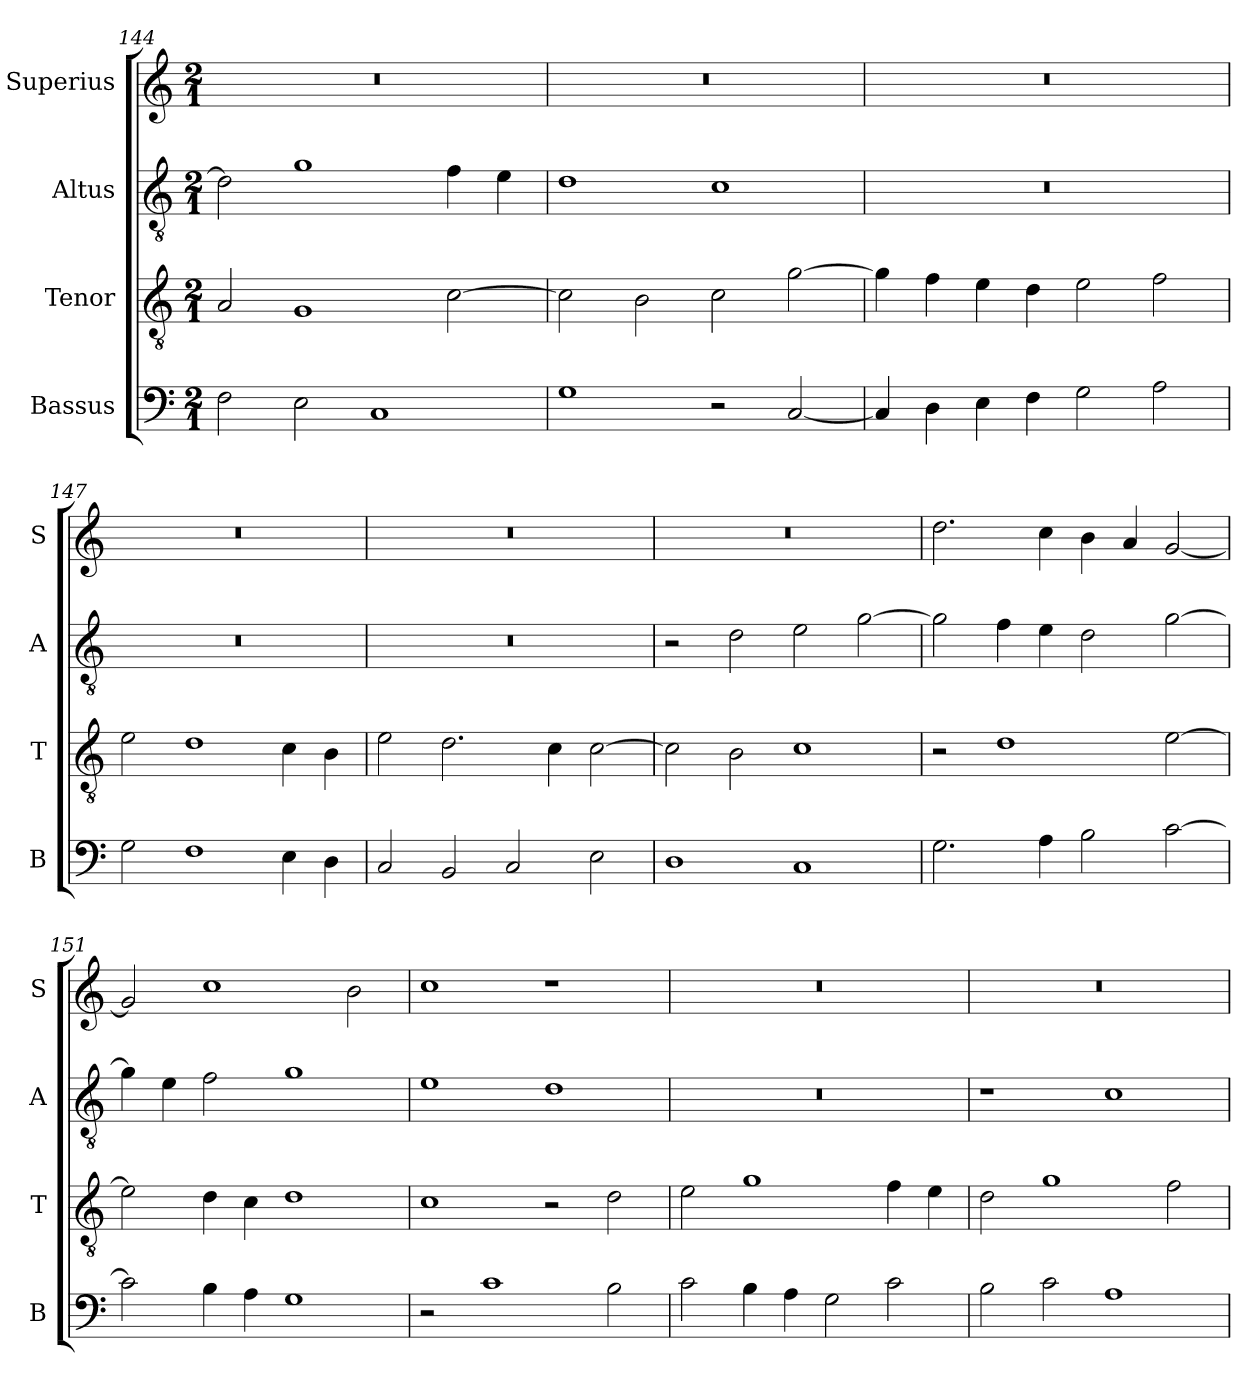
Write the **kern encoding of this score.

**kern	**kern	**kern	**kern
*part4	*part3	*part2	*part1
*staff4	*staff3	*staff2	*staff1
*I"Bassus	*I"Tenor	*I"Altus	*I"Superius
*I'B	*I'T	*I'A	*I'S
*clefF4	*clefGv2	*clefGv2	*clefG2
*k[]	*k[]	*k[]	*k[]
*M2/1	*M2/1	*M2/1	*M2/1
=144	=144	=144	=144
2F	2A	2d]	0r
2E	1G	1g	.
1C	.	.	.
.	[2c	4f	.
.	.	4e	.
=145	=145	=145	=145
1G	2c]	1d	0r
.	2B	.	.
2r	2c	1c	.
[2C	[2g	.	.
=146	=146	=146	=146
4C]	4g]	0r	0r
4D	4f	.	.
4E	4e	.	.
4F	4d	.	.
2G	2e	.	.
2A	2f	.	.
=147	=147	=147	=147
2G	2e	0r	0r
1F	1d	.	.
4E	4c	.	.
4D	4B	.	.
=148	=148	=148	=148
2C	2e	0r	0r
2BB	2.d	.	.
2C	.	.	.
.	4c	.	.
2E	[2c	.	.
=149	=149	=149	=149
1D	2c]	2r	0r
.	2B	2d	.
1C	1c	2e	.
.	.	[2g	.
=150	=150	=150	=150
2.G	2r	2g]	2.dd
.	1d	4f	.
4A	.	4e	4cc
2B	.	2d	4b
.	.	.	4a
[2c	[2e	[2g	[2g
=151	=151	=151	=151
2c]	2e]	4g]	2g]
.	.	4e	.
4B	4d	2f	1cc
4A	4c	.	.
1G	1d	1g	.
.	.	.	2b
=152	=152	=152	=152
2r	1c	1e	1cc
1c	.	.	.
.	2r	1d	1r
2B	2d	.	.
=153	=153	=153	=153
2c	2e	0r	0r
4B	1g	.	.
4A	.	.	.
2G	.	.	.
2c	4f	.	.
.	4e	.	.
=154	=154	=154	=154
2B	2d	1r	0r
2c	1g	.	.
1A	.	1c	.
.	2f	.	.
=	=	=	=
*-	*-	*-	*-
